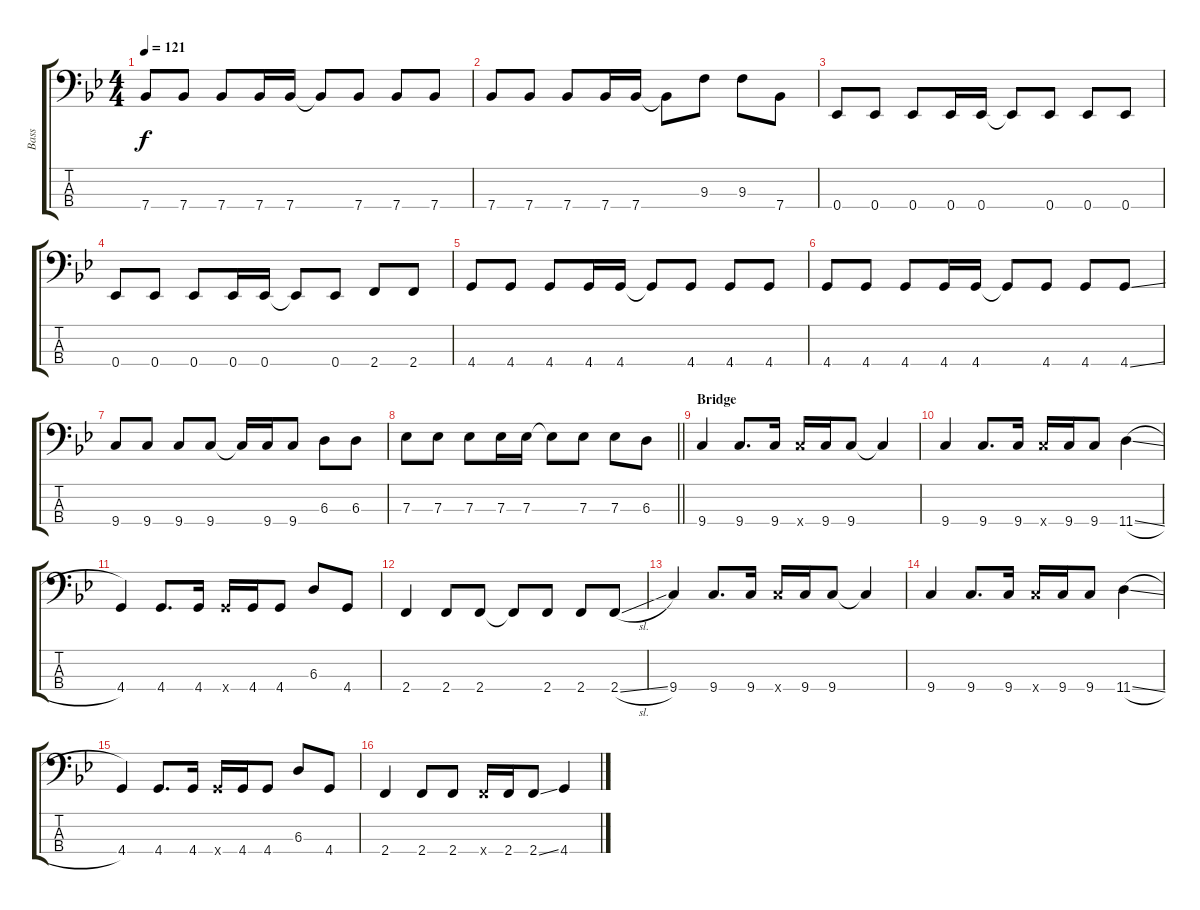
\track ("Bass" "Bass") {instrument electricbassfinger}
\staff {score tabs}
\tuning (Gb2 Db2 Ab1 Eb1) {hide}
\ts (4 4)
\tempo 121
\clef f4
\ks bb
7.4.8{dy f} 7.4.8 7.4.8 7.4.16 7.4.16 7.4{t}.8 7.4.8 7.4.8 7.4.8 |
7.4.8 7.4.8 7.4.8 7.4.16 7.4.16 7.4{t}.8 9.3.8 9.3.8 7.4.8 |
0.4.8 0.4.8 0.4.8 0.4.16 0.4.16 0.4{t}.8 0.4.8 0.4.8 0.4.8 |
0.4.8 0.4.8 0.4.8 0.4.16 0.4.16 0.4{t}.8 0.4.8 2.4.8 2.4.8 |
4.4.8 4.4.8 4.4.8 4.4.16 4.4.16 4.4{t}.8 4.4.8 4.4.8 4.4.8 |
4.4.8 4.4.8 4.4.8 4.4.16 4.4.16 4.4{t}.8 4.4.8 4.4.8 4.4{ss}.8 |
9.4.8 9.4.8 9.4.8 9.4.8 9.4{t}.16 9.4.16 9.4.8 6.3.8 6.3.8 |
\barLineRight lightlight
7.3.8 7.3.8 7.3.8 7.3.16 7.3.16 7.3{t}.8 7.3.8 7.3.8 6.3.8 |
\section ("" "Bridge")
9.4.4 9.4.8{d} 9.4.16 9.4{x}.16 9.4.16 9.4.8 9.4{t}.4 |
9.4.4 9.4.8{d} 9.4.16 9.4{x}.16 9.4.16 9.4.8 11.4{sl}.4 |
4.4.4 4.4.8{d} 4.4.16 4.4{x}.16 4.4.16 4.4.8 6.3.8 4.4.8 |
2.4.4 2.4.8 2.4.8 2.4{t}.8 2.4.8 2.4.8 2.4{sl}.8 |
9.4.4 9.4.8{d} 9.4.16 9.4{x}.16 9.4.16 9.4.8 9.4{t}.4 |
9.4.4 9.4.8{d} 9.4.16 9.4{x}.16 9.4.16 9.4.8 11.4{sl}.4 |
4.4.4 4.4.8{d} 4.4.16 4.4{x}.16 4.4.16 4.4.8 6.3.8 4.4.8 |
2.4.4 2.4.8 2.4.8 2.4{x}.16 2.4.16 2.4{ss}.8 4.4.4
